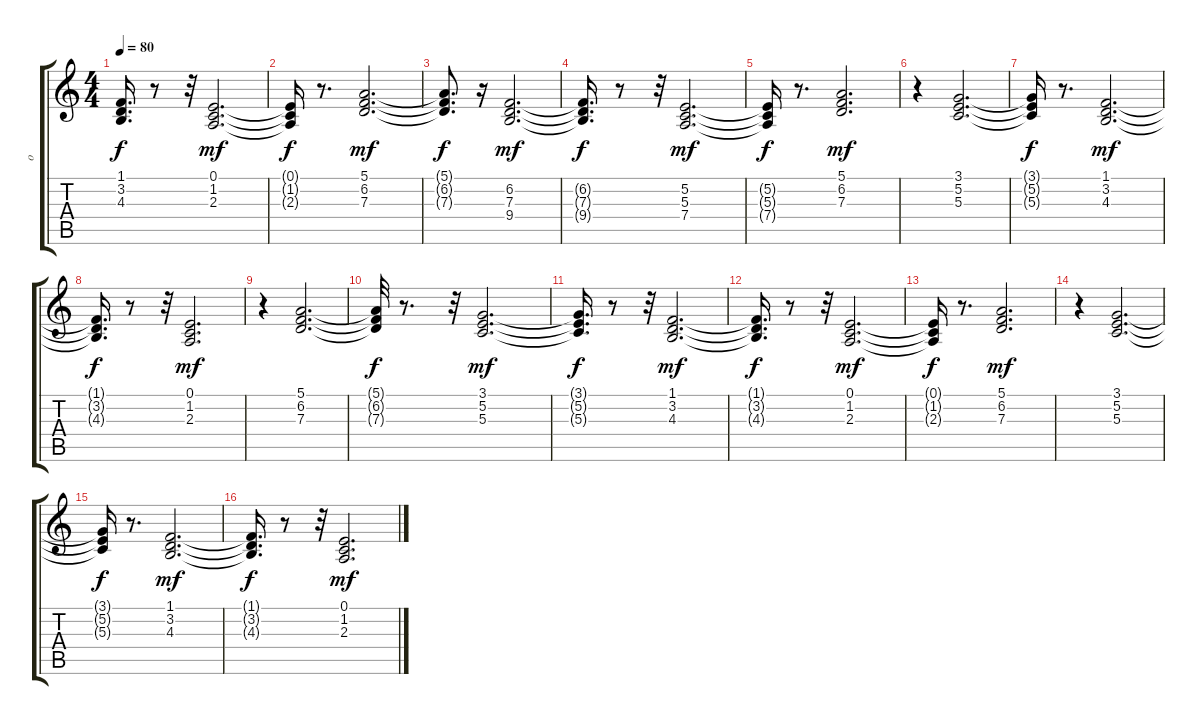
\track ("o       " "o       ") {instrument pad6metallic}
\staff {score tabs}
\tuning (E4 B3 G3 D3 A2 E2) {hide}
\ts (4 4)
\tempo 80
\clef g2
\ks c
(1.1{t} 3.2{t} 4.3{t}).16{d dy f} r.8 r.32 (0.1 1.2 2.3).2{d dy mf} |
(0.1{t} 1.2{t} 2.3{t}).16{dy f} r.8{d} (5.1 6.2 7.3).2{d dy mf} |
(5.1{t} 6.2{t} 7.3{t}).8{d dy f} r.16 (6.2 7.3 9.4).2{d dy mf} |
(6.2{t} 7.3{t} 9.4{t}).16{d dy f} r.8 r.32 (5.2 5.3 7.4).2{d dy mf} |
(5.2{t} 5.3{t} 7.4{t}).16{dy f} r.8{d} (5.1 6.2 7.3).2{d dy mf} |
r.4 (3.1 5.2 5.3).2{d} |
(3.1{t} 5.2{t} 5.3{t}).16{dy f} r.8{d} (1.1 3.2 4.3).2{d dy mf} |
(1.1{t} 3.2{t} 4.3{t}).16{d dy f} r.8 r.32 (0.1 1.2 2.3).2{d dy mf} |
r.4 (5.1 6.2 7.3).2{d} |
(5.1{t} 6.2{t} 7.3{t}).32{dy f} r.8{d} r.32 (3.1 5.2 5.3).2{d dy mf} |
(3.1{t} 5.2{t} 5.3{t}).16{d dy f} r.8 r.32 (1.1 3.2 4.3).2{d dy mf} |
(1.1{t} 3.2{t} 4.3{t}).16{d dy f} r.8 r.32 (0.1 1.2 2.3).2{d dy mf} |
(0.1{t} 1.2{t} 2.3{t}).16{dy f} r.8{d} (5.1 6.2 7.3).2{d dy mf} |
r.4 (3.1 5.2 5.3).2{d} |
(3.1{t} 5.2{t} 5.3{t}).16{dy f} r.8{d} (1.1 3.2 4.3).2{d dy mf} |
(1.1{t} 3.2{t} 4.3{t}).16{d dy f} r.8 r.32 (0.1 1.2 2.3).2{d dy mf}
